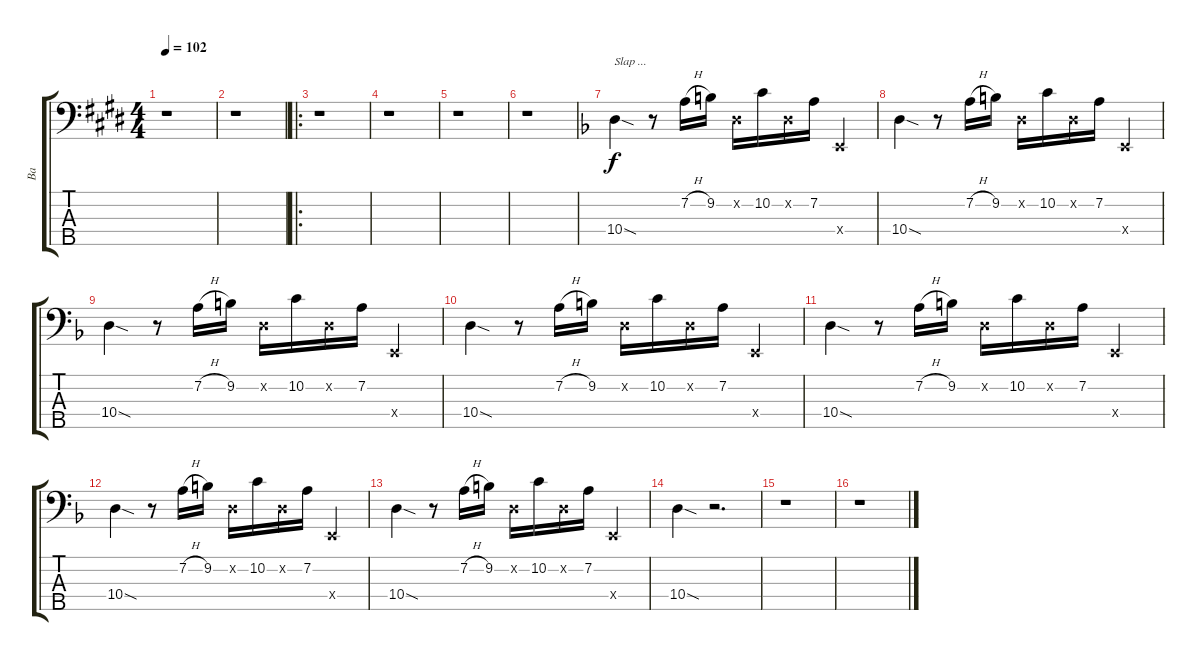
\track ("Ba" "Ba") {instrument slapbass1}
\staff {score tabs}
\tuning (G2 D2 A1 E1 B0) {hide}
\ts (4 4)
\tempo 102
\clef f4
\ks e
r.1{dy f instrument slapbass1} |
r.1 |
\ro
r.1 |
r.1 |
r.1 |
r.1 |
\ks f
10.4{sod}.4{txt "Slap ..."} r.8 7.2{h}.16 9.2.16 0.2{x}.16 10.2.16 0.2{x}.16 7.2.16 0.4{x}.4 |
10.4{sod}.4 r.8 7.2{h}.16 9.2.16 0.2{x}.16 10.2.16 0.2{x}.16 7.2.16 0.4{x}.4 |
10.4{sod}.4 r.8 7.2{h}.16 9.2.16 0.2{x}.16 10.2.16 0.2{x}.16 7.2.16 0.4{x}.4 |
10.4{sod}.4 r.8 7.2{h}.16 9.2.16 0.2{x}.16 10.2.16 0.2{x}.16 7.2.16 0.4{x}.4 |
10.4{sod}.4 r.8 7.2{h}.16 9.2.16 0.2{x}.16 10.2.16 0.2{x}.16 7.2.16 0.4{x}.4 |
10.4{sod}.4 r.8 7.2{h}.16 9.2.16 0.2{x}.16 10.2.16 0.2{x}.16 7.2.16 0.4{x}.4 |
10.4{sod}.4 r.8 7.2{h}.16 9.2.16 0.2{x}.16 10.2.16 0.2{x}.16 7.2.16 0.4{x}.4 |
10.4{sod}.4 r.2{d} |
r.1 |
r.1
